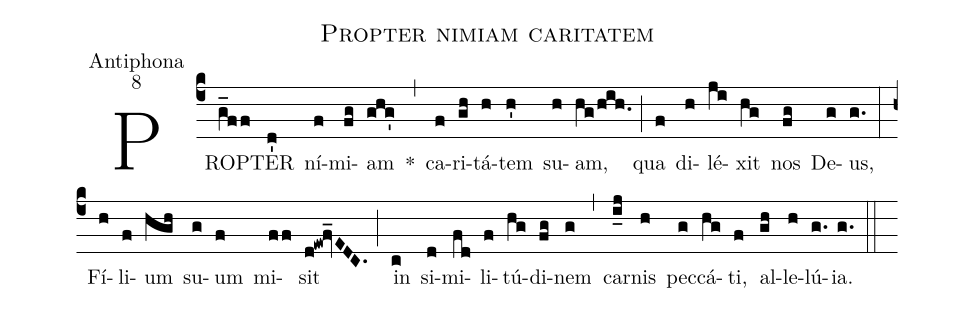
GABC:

name:Propter nimiam caritatem;
office-part:Antiphona;
mode:8;
%%
(c4) PROP(g_ff)TER(d') ní(f)mi(fg)am(ghg') *(,) ca(f)ri(gh)tá(h)tem(h') su(h)am,(hg/hih.) (;) qua(f) di(h)lé(ji)xit(hg) nos(fg) De(g)us,(g.) (:) Fí(h)li(f)um(hgh) su(g)um(f) mi(ff)sit(d!ew!fv_EDC.) (;) in(c) si(d)mi(fd)li(f)tú(hg)di(fg)nem(g) (,) car(i_j)nis(h) pec(g)cá(hg)ti,(f) al(gh)le(h)lú(g.)ia.(g.) (::)
